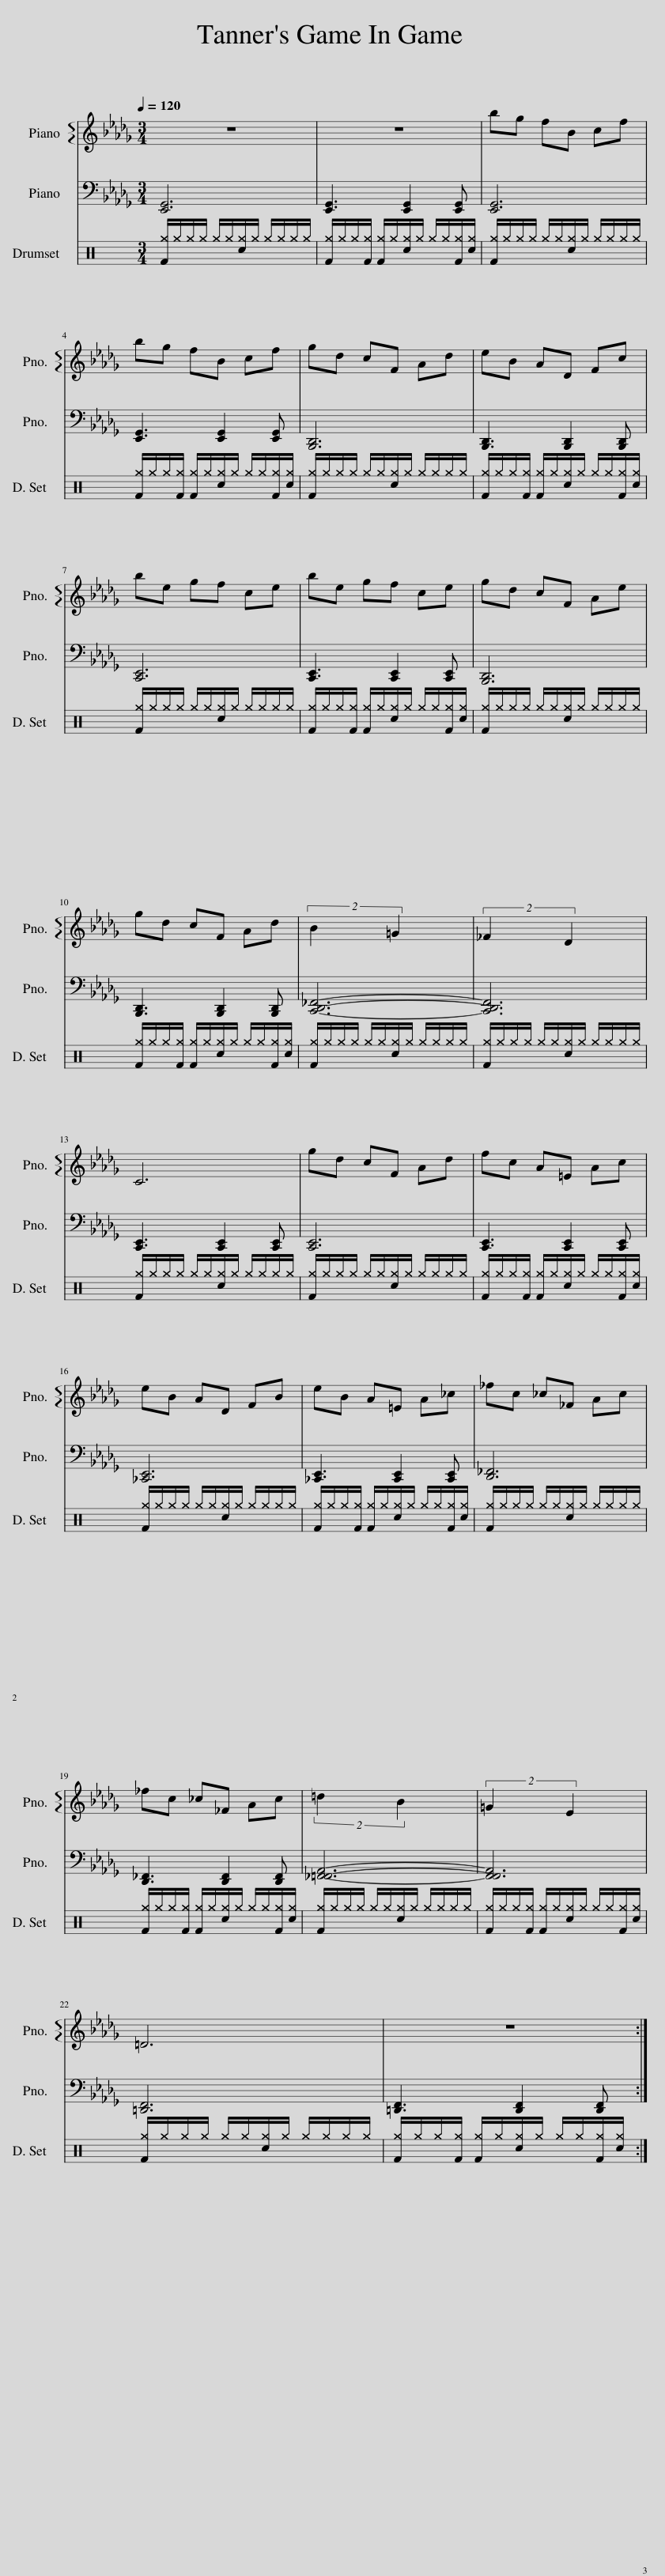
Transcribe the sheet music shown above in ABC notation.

X:1
%%score 1 2 3
L:1/8
Q:1/4=120
M:3/4
I:linebreak $
K:Db
V:1 treble
V:2 bass
V:3 perc
K:none
V:1
 z6 | z6 | bg fB cf |$ bg fB cf | gd cF Ad | %5
 eB AD Fc |$ be gf ce | be gf ce | gd cF Ae |$ gd cF Ad | %10
 (2:3:2B2 =G2 | (2:3:2_F2 D2 |$ C6 | gd cF Ad | fc A=E Ac |$ %15
 eB AD FB | eB A=E A_c | _fc _c_F Ac |$ _fc _c_F Ac | (2:3:2=d2 B2 | %20
 (2:3:2=G2 E2 |$ =D6 | z6 :| %23
V:2
 [E,,G,,]6 | [E,,G,,]3 [E,,G,,]2 [E,,G,,] | [E,,G,,]6 |$ [E,,G,,]3 [E,,G,,]2 [E,,G,,] | [B,,,D,,]6 | %5
 [B,,,D,,]3 [B,,,D,,]2 [B,,,D,,] |$ [C,,E,,]6 | [C,,E,,]3 [C,,E,,]2 [C,,E,,] | [B,,,D,,]6 |$ [B,,,D,,]3 [B,,,D,,]2 [B,,,D,,] | %10
 [C,,D,,_F,,]6- | [C,,D,,F,,]6 |$ [C,,E,,]3 [C,,E,,]2 [C,,E,,] | [C,,E,,]6 | [C,,E,,]3 [C,,E,,]2 [C,,E,,] |$ %15
 [_C,,E,,]6 | [_C,,E,,]3 [C,,E,,]2 [C,,E,,] | [D,,_F,,]6 |$ [D,,_F,,]3 [D,,F,,]2 [D,,F,,] | [_F,,=F,,A,,]6- | %20
 [F,,F,,A,,]6 |$ [=D,,F,,]6 | [=D,,F,,]3 [D,,F,,]2 [D,,F,,] :| %23
V:3
[K:C] [F^g]/^g/^g/^g/ ^g/^g/[c^g]/^g/ ^g/^g/^g/^g/ | [F^g]/^g/^g/[F^g]/ [F^g]/^g/[c^g]/^g/ ^g/^g/[F^g]/[c^g]/ | [F^g]/^g/^g/^g/ ^g/^g/[c^g]/^g/ ^g/^g/^g/^g/ |$ [F^g]/^g/^g/[F^g]/ [F^g]/^g/[c^g]/^g/ ^g/^g/[F^g]/[c^g]/ | [F^g]/^g/^g/^g/ ^g/^g/[c^g]/^g/ ^g/^g/^g/^g/ | %5
 [F^g]/^g/^g/[F^g]/ [F^g]/^g/[c^g]/^g/ ^g/^g/[F^g]/[c^g]/ |$ [F^g]/^g/^g/^g/ ^g/^g/[c^g]/^g/ ^g/^g/^g/^g/ | [F^g]/^g/^g/[F^g]/ [F^g]/^g/[c^g]/^g/ ^g/^g/[F^g]/[c^g]/ | [F^g]/^g/^g/^g/ ^g/^g/[c^g]/^g/ ^g/^g/^g/^g/ |$ [F^g]/^g/^g/[F^g]/ [F^g]/^g/[c^g]/^g/ ^g/^g/[F^g]/[c^g]/ | %10
 [F^g]/^g/^g/^g/ ^g/^g/[c^g]/^g/ ^g/^g/^g/^g/ | [F^g]/^g/^g/^g/ ^g/^g/[c^g]/^g/ ^g/^g/^g/^g/ |$ [F^g]/^g/^g/^g/ ^g/^g/[c^g]/^g/ ^g/^g/^g/^g/ | [F^g]/^g/^g/^g/ ^g/^g/[c^g]/^g/ ^g/^g/^g/^g/ | [F^g]/^g/^g/[F^g]/ [F^g]/^g/[c^g]/^g/ ^g/^g/[F^g]/[c^g]/ |$ %15
 [F^g]/^g/^g/^g/ ^g/^g/[c^g]/^g/ ^g/^g/^g/^g/ | [F^g]/^g/^g/[F^g]/ [F^g]/^g/[c^g]/^g/ ^g/^g/[F^g]/[c^g]/ | [F^g]/^g/^g/^g/ ^g/^g/[c^g]/^g/ ^g/^g/^g/^g/ |$ [F^g]/^g/^g/[F^g]/ [F^g]/^g/[c^g]/^g/ ^g/^g/[F^g]/[c^g]/ | [F^g]/^g/^g/^g/ ^g/^g/[c^g]/^g/ ^g/^g/^g/^g/ | %20
 [F^g]/^g/^g/[F^g]/ [F^g]/^g/[c^g]/^g/ ^g/^g/[F^g]/[c^g]/ |$ [F^g]/^g/^g/^g/ ^g/^g/[c^g]/^g/ ^g/^g/^g/^g/ | [F^g]/^g/^g/[F^g]/ [F^g]/^g/[c^g]/^g/ ^g/^g/[F^g]/[c^g]/ :| %23
